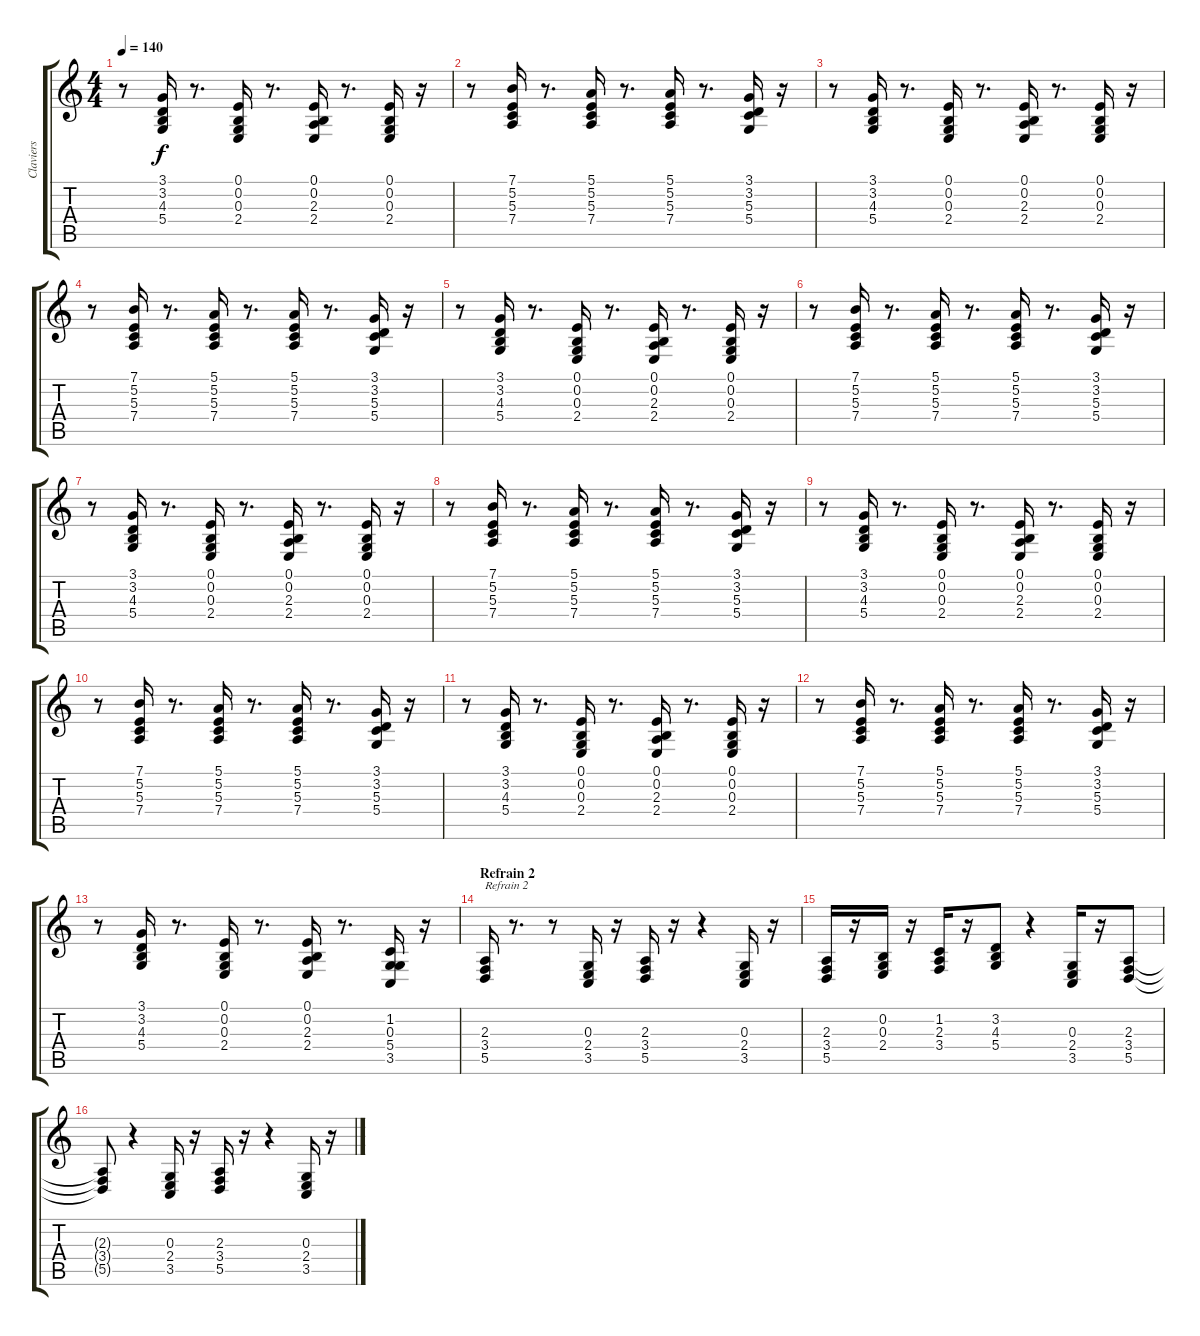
\track ("Claviers" "Claviers") {instrument stringensemble1}
\staff {score tabs}
\tuning (E4 B3 G3 D3 A2 E2) {hide}
\ts (4 4)
\tempo 140
\clef g2
\ks c
r.8{dy f} (3.1 3.2 4.3 5.4).16 r.8{d} (0.1 0.2 0.3 2.4).16 r.8{d} (0.1 0.2 2.3 2.4).16 r.8{d} (0.1 0.2 0.3 2.4).16 r.16 |
r.8 (7.1 5.2 5.3 7.4).16 r.8{d} (5.1 5.2 5.3 7.4).16 r.8{d} (5.1 5.2 5.3 7.4).16 r.8{d} (3.1 3.2 5.3 5.4).16 r.16 |
r.8 (3.1 3.2 4.3 5.4).16 r.8{d} (0.1 0.2 0.3 2.4).16 r.8{d} (0.1 0.2 2.3 2.4).16 r.8{d} (0.1 0.2 0.3 2.4).16 r.16 |
r.8 (7.1 5.2 5.3 7.4).16 r.8{d} (5.1 5.2 5.3 7.4).16 r.8{d} (5.1 5.2 5.3 7.4).16 r.8{d} (3.1 3.2 5.3 5.4).16 r.16 |
r.8 (3.1 3.2 4.3 5.4).16 r.8{d} (0.1 0.2 0.3 2.4).16 r.8{d} (0.1 0.2 2.3 2.4).16 r.8{d} (0.1 0.2 0.3 2.4).16 r.16 |
r.8 (7.1 5.2 5.3 7.4).16 r.8{d} (5.1 5.2 5.3 7.4).16 r.8{d} (5.1 5.2 5.3 7.4).16 r.8{d} (3.1 3.2 5.3 5.4).16 r.16 |
r.8 (3.1 3.2 4.3 5.4).16 r.8{d} (0.1 0.2 0.3 2.4).16 r.8{d} (0.1 0.2 2.3 2.4).16 r.8{d} (0.1 0.2 0.3 2.4).16 r.16 |
r.8 (7.1 5.2 5.3 7.4).16 r.8{d} (5.1 5.2 5.3 7.4).16 r.8{d} (5.1 5.2 5.3 7.4).16 r.8{d} (3.1 3.2 5.3 5.4).16 r.16 |
r.8 (3.1 3.2 4.3 5.4).16 r.8{d} (0.1 0.2 0.3 2.4).16 r.8{d} (0.1 0.2 2.3 2.4).16 r.8{d} (0.1 0.2 0.3 2.4).16 r.16 |
r.8 (7.1 5.2 5.3 7.4).16 r.8{d} (5.1 5.2 5.3 7.4).16 r.8{d} (5.1 5.2 5.3 7.4).16 r.8{d} (3.1 3.2 5.3 5.4).16 r.16 |
r.8 (3.1 3.2 4.3 5.4).16 r.8{d} (0.1 0.2 0.3 2.4).16 r.8{d} (0.1 0.2 2.3 2.4).16 r.8{d} (0.1 0.2 0.3 2.4).16 r.16 |
r.8 (7.1 5.2 5.3 7.4).16 r.8{d} (5.1 5.2 5.3 7.4).16 r.8{d} (5.1 5.2 5.3 7.4).16 r.8{d} (3.1 3.2 5.3 5.4).16 r.16 |
r.8 (3.1 3.2 4.3 5.4).16 r.8{d} (0.1 0.2 0.3 2.4).16 r.8{d} (0.1 0.2 2.3 2.4).16 r.8{d} (1.2 0.3 5.4 3.5).16 r.16 |
\section ("" "Refrain 2")
(2.3 3.4 5.5).16{txt "Refrain 2"} r.8{d} r.8 (0.3 2.4 3.5).16 r.16 (2.3 3.4 5.5).16 r.16 r.4 (0.3 2.4 3.5).16 r.16 |
(2.3 3.4 5.5).16 r.16 (0.2 0.3 2.4).16 r.16 (1.2 2.3 3.4).16 r.16 (3.2 4.3 5.4).8 r.4 (0.3 2.4 3.5).16 r.16 (2.3 3.4 5.5).8 |
(2.3{t} 3.4{t} 5.5{t}).8 r.4 (0.3 2.4 3.5).16 r.16 (2.3 3.4 5.5).16 r.16 r.4 (0.3 2.4 3.5).16 r.16
